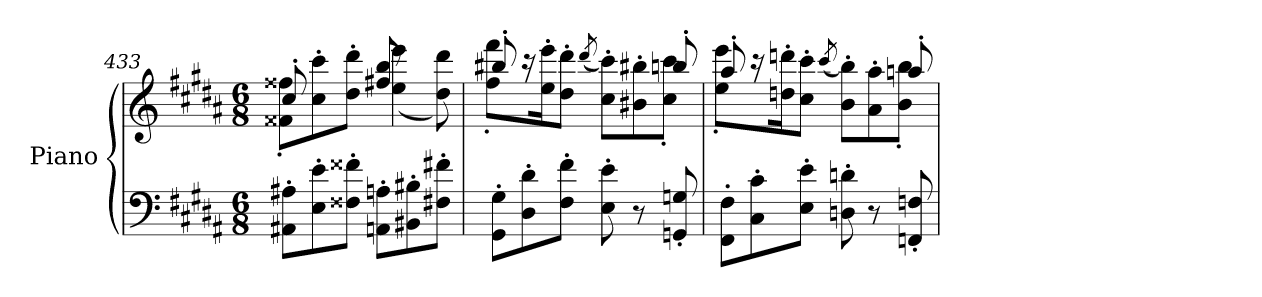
**kern	**kern
*part1	*part1
*staff2	*staff1
*I"Piano	*
*I'Pno.	*
*clefF4	*clefG2
*k[f#c#g#d#a#]	*k[f#c#g#d#a#]
*M6/8	*M6/8
=433	=433
*	*^
8AA#X\' 8A#X\'L	8cc#'/	8f##X\' 8ff##X\'L
8E\' 8e\'	8ryy	8cc#\' 8ccc#\'
8F##X\' 8f##X\'J	8ryy	8dd#\' 8ddd#\'J
8AAn\' 8An\'L	8ff#X/ 8bb/	(>4ee\ 4eee\
8BB#X\' 8B#X\'	8rcyy	.
8F#X\' 8f#X\'J	8rcyy	8dd#\ 8ddd#\)
!!LO:LB:g=z	!!
=434	=434	=434
8GG#\' 8G#\'L	8bb#X'/	8ff#\' 8fff#\'L
8D#\' 8d#\'	8ryy	16rccc
.	.	16ee\' 16eee\'K
8F#\' 8f#\'J	8ryy	8dd#\' 8ddd#\'J
.	.	(8qddd#/
8E\' 8e\'	8ryy	8cc#\' 8ccc#\'L)
8r	8ryy	8b#X\' 8bb#X\'
8GGn/' 8Gn/'	8bbn'/	8cc#\' 8ccc#\'J
=435	=435	=435
8FF#\' 8F#\'L	8aa#'/	8ee\' 8eee\'L
8C#\' 8c#\'	8ryy	16rccc
.	.	16ddn\' 16dddn\'K
8E\' 8e\'J	8ryy	8cc#\' 8ccc#\'J
.	.	(8qccc#/
8Dn\' 8dn\'	8ryy	8b\' 8bb\'L)
8r	8ryy	8a#\' 8aa#\'
8FFn/' 8Fn/'	8aan'/	8b\' 8bb\'J
*	*v	*v
=	=
*-	*-
